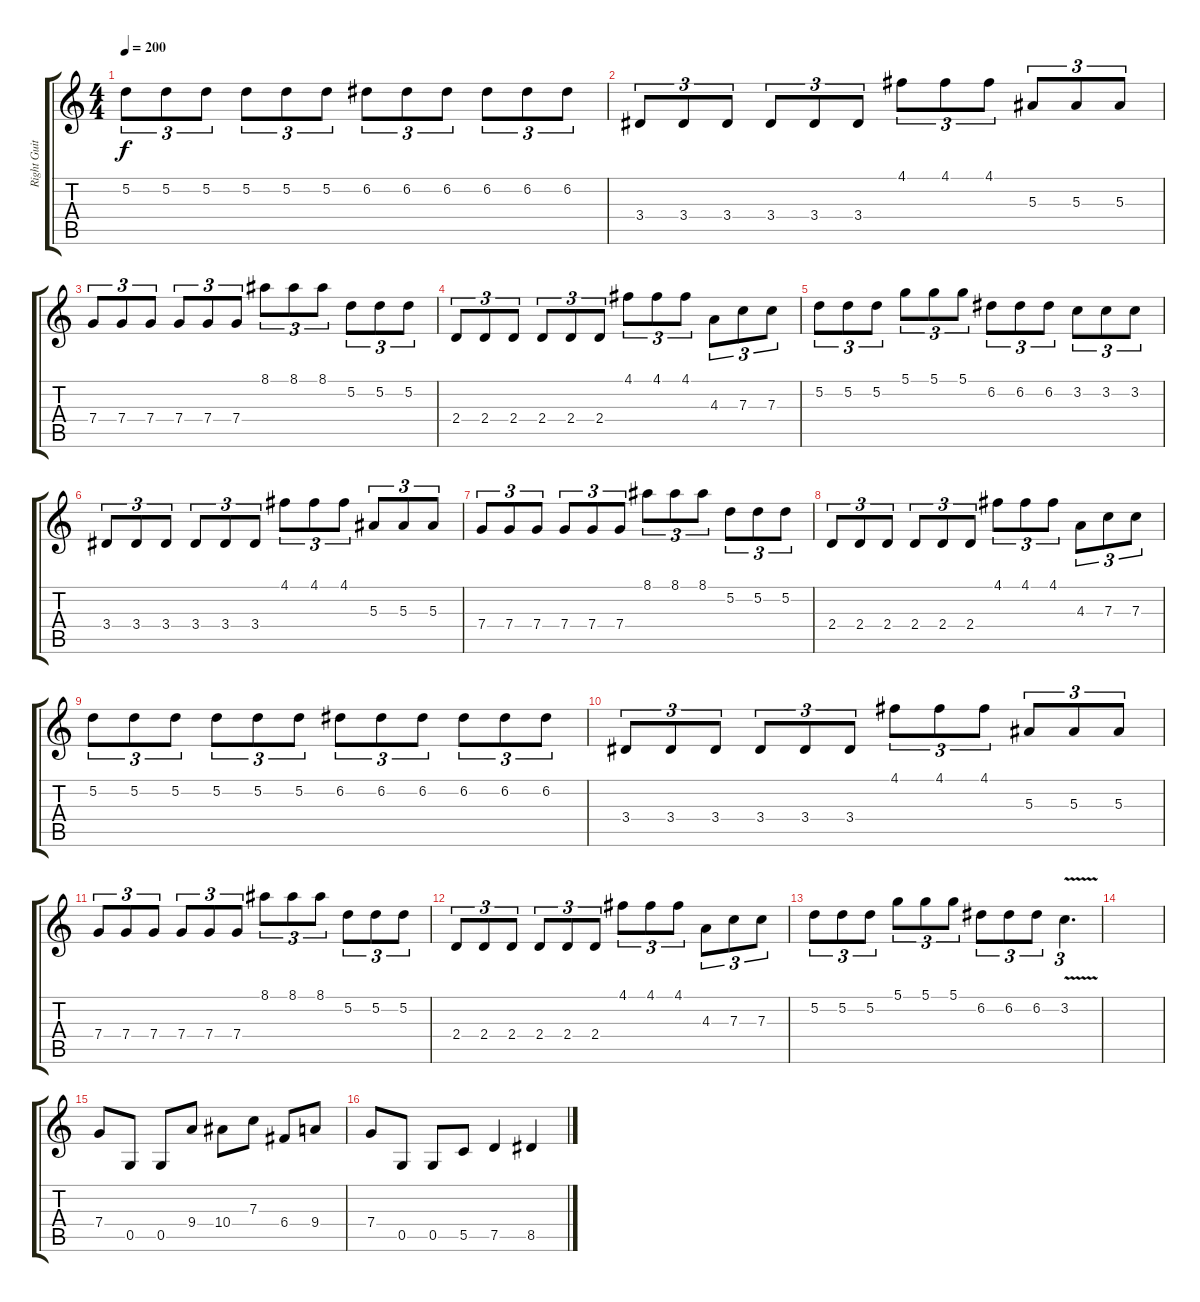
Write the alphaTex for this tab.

\track ("Right Guitar" "Right Guit") {instrument distortionguitar}
\staff {score tabs}
\tuning (D4 A3 F3 C3 G2 D2) {hide}
\ts (4 4)
\tempo 200
\clef g2
\ks c
5.2.8{tu (3 2) dy f} 5.2.8{tu (3 2)} 5.2.8{tu (3 2)} 5.2.8{tu (3 2)} 5.2.8{tu (3 2)} 5.2.8{tu (3 2)} 6.2.8{tu (3 2)} 6.2.8{tu (3 2)} 6.2.8{tu (3 2)} 6.2.8{tu (3 2)} 6.2.8{tu (3 2)} 6.2.8{tu (3 2)} |
3.4.8{tu (3 2)} 3.4.8{tu (3 2)} 3.4.8{tu (3 2)} 3.4.8{tu (3 2)} 3.4.8{tu (3 2)} 3.4.8{tu (3 2)} 4.1.8{tu (3 2)} 4.1.8{tu (3 2)} 4.1.8{tu (3 2)} 5.3.8{tu (3 2)} 5.3.8{tu (3 2)} 5.3.8{tu (3 2)} |
7.4.8{tu (3 2)} 7.4.8{tu (3 2)} 7.4.8{tu (3 2)} 7.4.8{tu (3 2)} 7.4.8{tu (3 2)} 7.4.8{tu (3 2)} 8.1.8{tu (3 2)} 8.1.8{tu (3 2)} 8.1.8{tu (3 2)} 5.2.8{tu (3 2)} 5.2.8{tu (3 2)} 5.2.8{tu (3 2)} |
2.4.8{tu (3 2)} 2.4.8{tu (3 2)} 2.4.8{tu (3 2)} 2.4.8{tu (3 2)} 2.4.8{tu (3 2)} 2.4.8{tu (3 2)} 4.1.8{tu (3 2)} 4.1.8{tu (3 2)} 4.1.8{tu (3 2)} 4.3.8{tu (3 2)} 7.3.8{tu (3 2)} 7.3.8{tu (3 2)} |
5.2.8{tu (3 2)} 5.2.8{tu (3 2)} 5.2.8{tu (3 2)} 5.1.8{tu (3 2)} 5.1.8{tu (3 2)} 5.1.8{tu (3 2)} 6.2.8{tu (3 2)} 6.2.8{tu (3 2)} 6.2.8{tu (3 2)} 3.2.8{tu (3 2)} 3.2.8{tu (3 2)} 3.2.8{tu (3 2)} |
3.4.8{tu (3 2)} 3.4.8{tu (3 2)} 3.4.8{tu (3 2)} 3.4.8{tu (3 2)} 3.4.8{tu (3 2)} 3.4.8{tu (3 2)} 4.1.8{tu (3 2)} 4.1.8{tu (3 2)} 4.1.8{tu (3 2)} 5.3.8{tu (3 2)} 5.3.8{tu (3 2)} 5.3.8{tu (3 2)} |
7.4.8{tu (3 2)} 7.4.8{tu (3 2)} 7.4.8{tu (3 2)} 7.4.8{tu (3 2)} 7.4.8{tu (3 2)} 7.4.8{tu (3 2)} 8.1.8{tu (3 2)} 8.1.8{tu (3 2)} 8.1.8{tu (3 2)} 5.2.8{tu (3 2)} 5.2.8{tu (3 2)} 5.2.8{tu (3 2)} |
2.4.8{tu (3 2)} 2.4.8{tu (3 2)} 2.4.8{tu (3 2)} 2.4.8{tu (3 2)} 2.4.8{tu (3 2)} 2.4.8{tu (3 2)} 4.1.8{tu (3 2)} 4.1.8{tu (3 2)} 4.1.8{tu (3 2)} 4.3.8{tu (3 2)} 7.3.8{tu (3 2)} 7.3.8{tu (3 2)} |
5.2.8{tu (3 2)} 5.2.8{tu (3 2)} 5.2.8{tu (3 2)} 5.2.8{tu (3 2)} 5.2.8{tu (3 2)} 5.2.8{tu (3 2)} 6.2.8{tu (3 2)} 6.2.8{tu (3 2)} 6.2.8{tu (3 2)} 6.2.8{tu (3 2)} 6.2.8{tu (3 2)} 6.2.8{tu (3 2)} |
3.4.8{tu (3 2)} 3.4.8{tu (3 2)} 3.4.8{tu (3 2)} 3.4.8{tu (3 2)} 3.4.8{tu (3 2)} 3.4.8{tu (3 2)} 4.1.8{tu (3 2)} 4.1.8{tu (3 2)} 4.1.8{tu (3 2)} 5.3.8{tu (3 2)} 5.3.8{tu (3 2)} 5.3.8{tu (3 2)} |
7.4.8{tu (3 2)} 7.4.8{tu (3 2)} 7.4.8{tu (3 2)} 7.4.8{tu (3 2)} 7.4.8{tu (3 2)} 7.4.8{tu (3 2)} 8.1.8{tu (3 2)} 8.1.8{tu (3 2)} 8.1.8{tu (3 2)} 5.2.8{tu (3 2)} 5.2.8{tu (3 2)} 5.2.8{tu (3 2)} |
2.4.8{tu (3 2)} 2.4.8{tu (3 2)} 2.4.8{tu (3 2)} 2.4.8{tu (3 2)} 2.4.8{tu (3 2)} 2.4.8{tu (3 2)} 4.1.8{tu (3 2)} 4.1.8{tu (3 2)} 4.1.8{tu (3 2)} 4.3.8{tu (3 2)} 7.3.8{tu (3 2)} 7.3.8{tu (3 2)} |
5.2.8{tu (3 2)} 5.2.8{tu (3 2)} 5.2.8{tu (3 2)} 5.1.8{tu (3 2)} 5.1.8{tu (3 2)} 5.1.8{tu (3 2)} 6.2.8{tu (3 2)} 6.2.8{tu (3 2)} 6.2.8{tu (3 2)} 3.2{v}.4{d tu (3 2)} |
|
7.4.8 0.5.8 0.5.8 9.4.8 10.4.8 7.3.8 6.4.8 9.4.8 |
7.4.8 0.5.8 0.5.8 5.5.8 7.5.4 8.5.4
